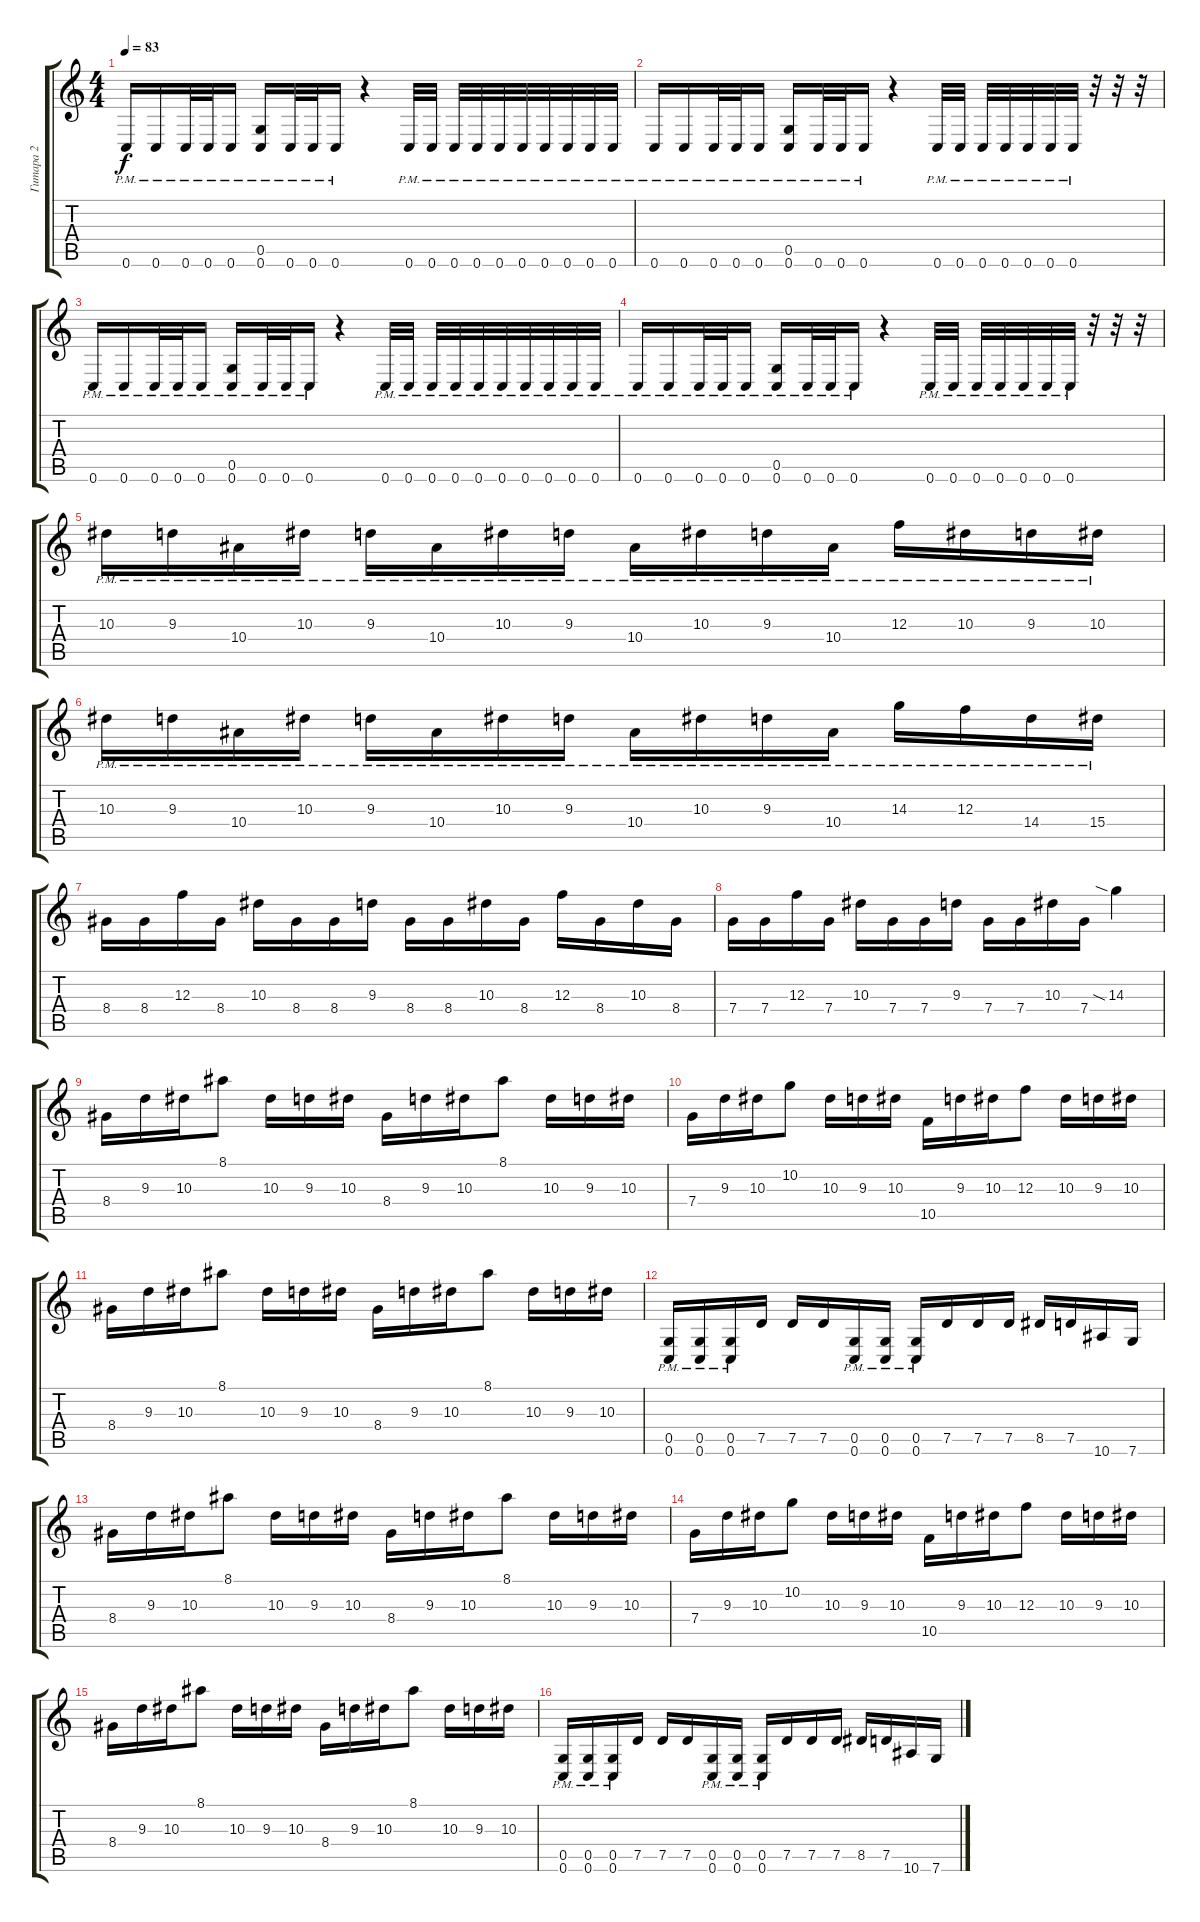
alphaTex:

\track ("Гитара 2" "Гитара 2") {instrument distortionguitar}
\staff {score tabs}
\tuning (D4 A3 F3 C3 G2 C2) {hide}
\ts (4 4)
\tempo 83
\clef g2
\ks c
0.6{pm}.16{dy f} 0.6{pm}.16 0.6{pm}.32 0.6{pm}.32 0.6{pm}.16 (0.5{pm} 0.6{pm}).16 0.6{pm}.32 0.6{pm}.32 0.6{pm}.16 r.4 0.6{pm}.32 0.6{pm}.32 0.6{pm}.32 0.6{pm}.32 0.6{pm}.32 0.6{pm}.32 0.6{pm}.32 0.6{pm}.32 0.6{pm}.32 0.6{pm}.32 |
0.6{pm}.16 0.6{pm}.16 0.6{pm}.32 0.6{pm}.32 0.6{pm}.16 (0.5{pm} 0.6{pm}).16 0.6{pm}.32 0.6{pm}.32 0.6{pm}.16 r.4 0.6{pm}.32 0.6{pm}.32 0.6{pm}.32 0.6{pm}.32 0.6{pm}.32 0.6{pm}.32 0.6{pm}.32 r.32 r.32 r.32 |
0.6{pm}.16 0.6{pm}.16 0.6{pm}.32 0.6{pm}.32 0.6{pm}.16 (0.5{pm} 0.6{pm}).16 0.6{pm}.32 0.6{pm}.32 0.6{pm}.16 r.4 0.6{pm}.32 0.6{pm}.32 0.6{pm}.32 0.6{pm}.32 0.6{pm}.32 0.6{pm}.32 0.6{pm}.32 0.6{pm}.32 0.6{pm}.32 0.6{pm}.32 |
0.6{pm}.16 0.6{pm}.16 0.6{pm}.32 0.6{pm}.32 0.6{pm}.16 (0.5{pm} 0.6{pm}).16 0.6{pm}.32 0.6{pm}.32 0.6{pm}.16 r.4 0.6{pm}.32 0.6{pm}.32 0.6{pm}.32 0.6{pm}.32 0.6{pm}.32 0.6{pm}.32 0.6{pm}.32 r.32 r.32 r.32 |
10.3{pm}.16 9.3{pm}.16 10.4{pm}.16 10.3{pm}.16 9.3{pm}.16 10.4{pm}.16 10.3{pm}.16 9.3{pm}.16 10.4{pm}.16 10.3{pm}.16 9.3{pm}.16 10.4{pm}.16 12.3{pm}.16 10.3{pm}.16 9.3{pm}.16 10.3{pm}.16 |
10.3{pm}.16 9.3{pm}.16 10.4{pm}.16 10.3{pm}.16 9.3{pm}.16 10.4{pm}.16 10.3{pm}.16 9.3{pm}.16 10.4{pm}.16 10.3{pm}.16 9.3{pm}.16 10.4{pm}.16 14.3{pm}.16 12.3{pm}.16 14.4{pm}.16 15.4{pm}.16 |
8.4.16 8.4.16 12.3.16 8.4.16 10.3.16 8.4.16 8.4.16 9.3.16 8.4.16 8.4.16 10.3.16 8.4.16 12.3.16 8.4.16 10.3.16 8.4.16 |
7.4.16 7.4.16 12.3.16 7.4.16 10.3.16 7.4.16 7.4.16 9.3.16 7.4.16 7.4.16 10.3.16 7.4.16 14.3{sia}.4 |
8.4.16 9.3.16 10.3.16 8.1.8 10.3.16 9.3.16 10.3.16 8.4.16 9.3.16 10.3.16 8.1.8 10.3.16 9.3.16 10.3.16 |
7.4.16 9.3.16 10.3.16 10.2.8 10.3.16 9.3.16 10.3.16 10.5.16 9.3.16 10.3.16 12.3.8 10.3.16 9.3.16 10.3.16 |
8.4.16 9.3.16 10.3.16 8.1.8 10.3.16 9.3.16 10.3.16 8.4.16 9.3.16 10.3.16 8.1.8 10.3.16 9.3.16 10.3.16 |
(0.5{pm} 0.6{pm}).16 (0.5{pm} 0.6{pm}).16 (0.5{pm} 0.6{pm}).16 7.5.16 7.5.16 7.5.16 (0.5{pm} 0.6{pm}).16 (0.5{pm} 0.6{pm}).16 (0.5{pm} 0.6{pm}).16 7.5.16 7.5.16 7.5.16 8.5.16 7.5.16 10.6.16 7.6.16 |
8.4.16 9.3.16 10.3.16 8.1.8 10.3.16 9.3.16 10.3.16 8.4.16 9.3.16 10.3.16 8.1.8 10.3.16 9.3.16 10.3.16 |
7.4.16 9.3.16 10.3.16 10.2.8 10.3.16 9.3.16 10.3.16 10.5.16 9.3.16 10.3.16 12.3.8 10.3.16 9.3.16 10.3.16 |
8.4.16 9.3.16 10.3.16 8.1.8 10.3.16 9.3.16 10.3.16 8.4.16 9.3.16 10.3.16 8.1.8 10.3.16 9.3.16 10.3.16 |
(0.5{pm} 0.6{pm}).16 (0.5{pm} 0.6{pm}).16 (0.5{pm} 0.6{pm}).16 7.5.16 7.5.16 7.5.16 (0.5{pm} 0.6{pm}).16 (0.5{pm} 0.6{pm}).16 (0.5{pm} 0.6{pm}).16 7.5.16 7.5.16 7.5.16 8.5.16 7.5.16 10.6.16 7.6.16
